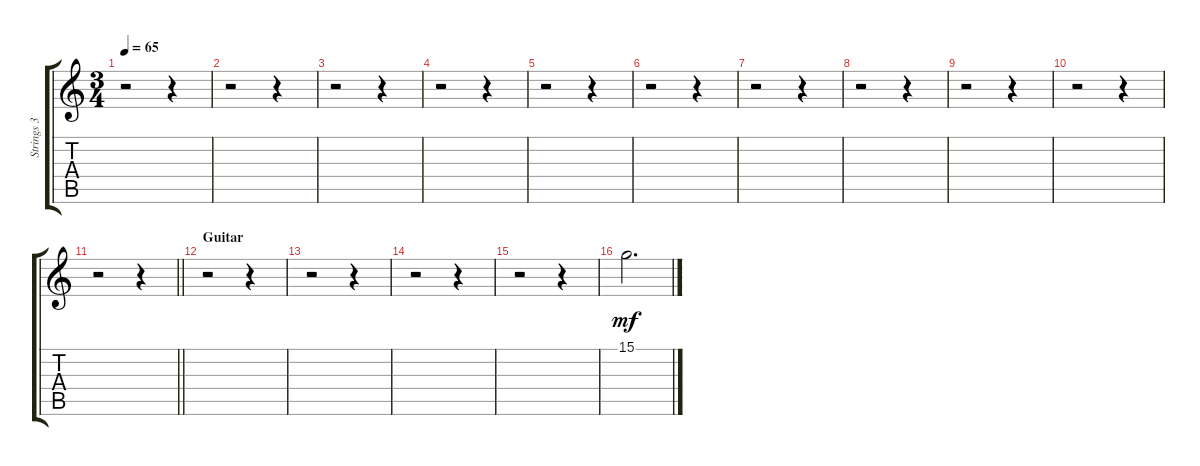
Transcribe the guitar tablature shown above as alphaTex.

\track ("Strings 3" "Strings 3") {instrument stringensemble1}
\staff {score tabs}
\tuning (E4 B3 G3 D3 A2 E2) {hide}
\ts (3 4)
\tempo 65
\clef g2
\ks c
r.2{dy mf} r.4 |
r.2 r.4 |
r.2 r.4 |
r.2 r.4 |
r.2 r.4 |
r.2 r.4 |
r.2 r.4 |
r.2 r.4 |
r.2 r.4 |
r.2 r.4 |
\barLineRight lightlight
r.2 r.4 |
\section ("" "Guitar")
r.2 r.4 |
r.2 r.4 |
r.2 r.4 |
r.2 r.4 |
15.1.2{d}
